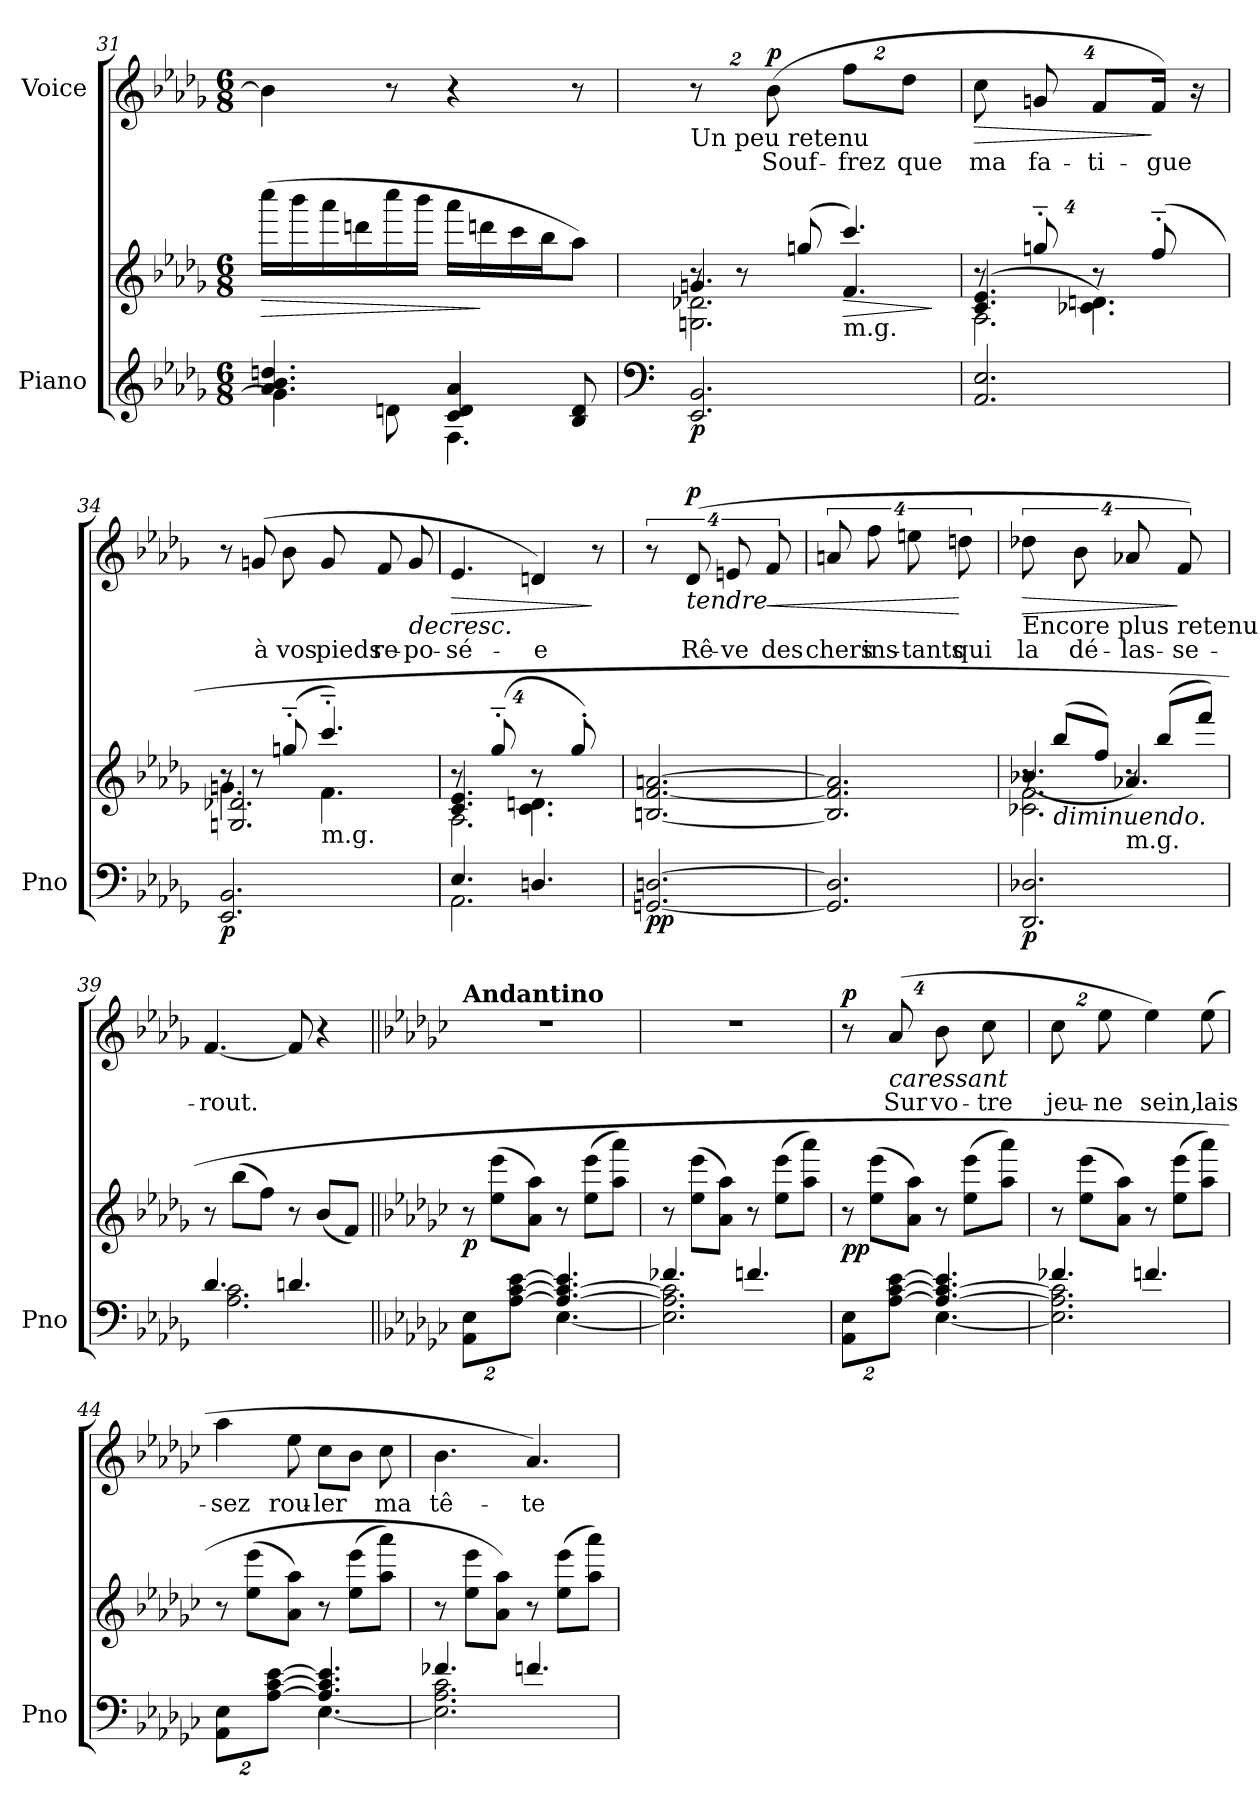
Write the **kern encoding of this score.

**kern	**kern	**dynam	**kern	**text	**dynam
*part2	*part2	*part2	*part1	*part1	*part1
*staff3	*staff2	*staff2/3	*staff1	*staff1	*staff1
*I"Piano	*	*	*I"Voice	*	*
*I'Pno	*	*	*	*	*
!!LO:LB:g=z
*clefG2	*clefG2	*	*clefG2	*	*
*k[b-e-a-d-g-]	*k[b-e-a-d-g-]	*	*k[b-e-a-d-g-]	*	*
*M6/8	*M6/8	*	*M6/8	*	*
=31	=31	=31	=31	=31	=31
*^	*	*	*	*	*
!	!	!	!LO:HP:b	!	!	!
4.a-/ 4.b-/ 4.ddn/	4gn\]	(16cccc\LL	>	4b-\]	.	.
.	.	16bbb-\	.	.	.	.
.	.	16aaa-\	.	.	.	.
.	.	16dddn\	.	.	.	.
.	8dn\	16cccc\	.	8r	.	.
.	.	16bbb-\JJ	.	.	.	.
4c/ 4d/ 4a-/	4.F\	16aaa-\LL	.	4r	.	.
.	.	16dddn\	]	.	.	.
.	.	16ccc\	.	.	.	.
.	.	16bb-\J	.	.	.	.
8B-/ 8d/	.	8aa-\J)	.	8r	.	.
*v	*v	*	*	*	*	*
=32	=32	=32	=32	=32	=32
*clefF4	*	*	*	*	*
*	*^	*	*	*	*
*	*	*^	*	*	*	*
*	*	*	*	*	*Xbrackettup	*	*
!	!	!	!	!	!LO:TX:b:t=Un peu retenu	!	!
!	!	!	!	!LO:DY:b=2	!	!	!
2.EE-/ 2.BB-/	8r	(4.gn/	2.Gn\ 2.d-X\	p	16%3r	.	.
.	8r	.	.	.	.	.	.
!	!	!	!	!	!	!LO:LY:b	!LO:DY:b
.	.	.	.	.	(16%3b-\	Souf-	p
.	(8ggn/	.	.	.	.	.	.
!	!LO:TX:b:t=m.g.	!	!	!	!	!	!
!	!	!	!	!LO:HP:b	!	!LO:LY:b	!
.	4.ccc/)	4.f/	.	>	16%3ff\L	-frez	.
!	!	!	!	!	!	!LO:LY:b	!
.	.	.	.	.	16%3dd-\J	que	.
*	*v	*v	*v	*	*	*	*
.	.	]	.	.	.
!!LO:LB:g=z
=33	=33	=33	=33	=33	=33
*	*Xbrackettup	*	*	*	*
*	*^	*	*	*	*
*	*	*^	*	*	*	*
!	!	!	!	!	!	!LO:LY:b	!LO:HP:b
2.AA-/ 2.E-/	16%3r	(4.c/ 4.e-/	2.A-\	.	16%3cc\	ma	>
!	!	!	!	!	!	!LO:LY:b	!
.	(16%3ggn'~/	.	.	.	16%3gn/	fa-	.
!	!	!	!	!	!	!LO:LY:b	!
.	16%3r	4.c-X\ 4.dn\)	.	.	16%3f/L	-ti-	.
!	!	!	!	!	!	!LO:LY:b	!
.	(16%3ff'~/	.	.	.	32%3f/Jk)	-gue	]
.	.	.	.	.	32%3r	.	.
=34	=34	=34	=34	=34	=34	=34	=34
!	!	!	!	!LO:DY:b=2	!	!	!
2.EE-/ 2.BB-/	8r	4.gn\	2.Gn/ 2.d-X/	p	8r	.	.
!	!	!	!	!	!	!LO:LY:b	!
.	8r	.	.	.	(8gn/	à	.
!	!	!	!	!	!	!LO:LY:b	!
.	(8ggn'~/	.	.	.	8b-\	vos	.
!	!LO:TX:b:t=m.g.	!	!	!	!	!	!
!	!	!	!	!	!	!LO:LY:b	!
.	4.ccc'~/)	4.f\	.	.	8g/	pieds	.
!	!	!	!	!	!	!LO:LY:b	!
.	.	.	.	.	8f/	re-	.
!	!	!	!	!	!	!LO:LY:b	!LO:HP:b
.	.	.	.	.	8g/	-po-	>
=35	=35	=35	=35	=35	=35	=35	=35
*^	*	*	*	*	*	*	*
!	!	!	!	!	!	!	!LO:LY:b	!LO:HP:b
4.E-/	2.AA-\	16%3r	(4.c/ 4.e-/	2.A-\	.	4.e-/	-sé-	>
.	.	(16%3gg-'~/	.	.	.	.	.	.
!	!	!	!	!	!	!	!LO:LY:b	!
4.Dn/	.	16%3r	(4.c\ 4.dn\	.	.	4dn/)	-e	.
.	.	16%3gg-'/)	.	.	.	.	.	.
.	.	.	.	.	.	8r	.	] ]
*v	*v	*	*	*	*	*	*	*
*	*v	*v	*v	*	*	*	*
=36	=36	=36	=36	=36	=36
*	*	*	*brackettup	*	*
!	!	!LO:DY:b=2	!	!	!
[2.GGn/ [2.Dn/	[2.Bn/ [2.f/ [2.an/	pp	16%3r	.	.
!	!	!	!LO:TX:b:i:t=tendre	!	!
!	!	!	!	!LO:LY:b	!LO:DY:b
.	.	.	(16%3d-/	Rê-	p
!	!	!	!	!LO:LY:b	!
.	.	.	16%3en/	-ve	.
!	!	!	!	!LO:LY:b	!LO:HP:b
.	.	.	16%3f/	des	<
=37	=37	=37	=37	=37	=37
!	!	!	!	!LO:LY:b	!
2.GG/] 2.D/]	2.B/] 2.f/] 2.a/]	.	16%3an/	chers	.
!	!	!	!	!LO:LY:b	!
.	.	.	16%3ff\	ins-	.
!	!	!	!	!LO:LY:b	!
.	.	.	16%3een\	-tants	.
!	!	!	!	!LO:LY:b	!
.	.	.	16%3ddn\	qui	[
!!LO:PB:g=z
=38	=38	=38	=38	=38	=38
*	*^	*	*	*	*
*	*	*^	*	*	*	*
!	!	!	!	!	!LO:TX:b:t=Encore plus retenu	!	!
!	!	!	!	!LO:DY:b=2	!	!LO:LY:b	!LO:HP:b
2.DD-/ 2.D-X/	8r	(4.b-X/	2.c-X\ 2.f\	p	16%3dd-X\	la	>
!	!LO:TX:b:i:t=diminuendo.	!	!	!	!	!	!
.	(8bb-/L	.	.	.	.	.	.
!	!	!	!	!	!	!LO:LY:b	!
.	.	.	.	.	16%3b-\	dé-	.
.	8ff/J)	.	.	.	.	.	.
!	!LO:TX:b:t=m.g.	!	!	!	!	!	!
!	!	!	!	!	!	!LO:LY:b	!
.	8r	4.a-X/)	.	.	16%3a-X/	-las-	.
.	(8bb-/L	.	.	.	.	.	.
!	!	!	!	!	!	!LO:LY:b	!
.	.	.	.	.	16%3f/)	-se-	]
.	8fff/J)	.	.	.	.	.	.
*	*v	*v	*v	*	*	*	*
=39	=39	=39	=39	=39	=39
*^	*	*	*	*	*
!	!	!	!	!	!LO:LY:b	!
4.d-/	2.A-\ 2.c\	8r	.	[4.f/	-rout.	.
.	.	(8bb-\L	.	.	.	.
.	.	8ff\J)	.	.	.	.
4.dn/	.	8r	.	8f/]	.	.
.	.	(8b-/L	.	4r	.	.
.	.	8f/J)	.	.	.	.
=40||	=40||	=40||	=40||	=40||	=40||	=40||
*k[b-e-a-d-g-c-]	*	*k[b-e-a-d-g-c-]	*	*k[b-e-a-d-g-c-]	*	*
*Xbrackettup	*	*	*	*	*	*
!	!	!	!	!LO:TX:a:B:t=Andantino	!	!
!	!	!	!LO:DY:b	!	!	!
16%3AA-\ 16%3E-\L	4.ryy	8r	p	2.r	.	.
.	.	(8ee-\ 8eee-\L	.	.	.	.
[16%3A-\ [16%3c-\ [16%3e-\J	.	.	.	.	.	.
.	.	8a-\ 8aa-\J)	.	.	.	.
4.A-/_ 4.c-/_ 4.e-/]	[4.E-\	8r	.	.	.	.
.	.	(8ee-\ 8eee-\L	.	.	.	.
.	.	8aa-\ 8aaa-\J)	.	.	.	.
=41	=41	=41	=41	=41	=41	=41
4.f-X/	2.E-\] 2.A-\] 2.c-\]	8r	.	2.r	.	.
.	.	(8ee-\ 8eee-\L	.	.	.	.
.	.	8a-\ 8aa-\J)	.	.	.	.
4.fn/	.	8r	.	.	.	.
.	.	(8ee-\ 8eee-\L	.	.	.	.
.	.	8aa-\ 8aaa-\J)	.	.	.	.
!!LO:LB:g=z
=42	=42	=42	=42	=42	=42	=42
*	*	*	*	*Xbrackettup	*	*
!	!	!	!LO:DY:b	!	!	!LO:DY:b
16%3AA-\ 16%3E-\L	4.ryy	8r	pp	16%3r	.	p
.	.	(8ee-\ 8eee-\L	.	.	.	.
!	!	!	!	!LO:TX:b:i:t=caressant	!	!
!	!	!	!	!	!LO:LY:b	!
[16%3A-\ [16%3c-\ [16%3e-\J	.	.	.	(16%3a-/	Sur	.
.	.	8a-\ 8aa-\J)	.	.	.	.
!	!	!	!	!	!LO:LY:b	!
4.A-/_ 4.c-/_ 4.e-/]	[4.E-\	8r	.	16%3b-\	vo-	.
.	.	(8ee-\ 8eee-\L	.	.	.	.
!	!	!	!	!	!LO:LY:b	!
.	.	.	.	16%3cc-\	-tre	.
.	.	8aa-\ 8aaa-\J)	.	.	.	.
!!LO:LB:g=z
=43	=43	=43	=43	=43	=43	=43
!	!	!	!	!	!LO:LY:b	!
4.f-X/	2.E-\] 2.A-\] 2.c-\]	8r	.	16%3cc-\	jeu-	.
.	.	(8ee-\ 8eee-\L	.	.	.	.
!	!	!	!	!	!LO:LY:b	!
.	.	.	.	16%3ee-\	-ne	.
.	.	8a-\ 8aa-\J)	.	.	.	.
!	!	!	!	!	!LO:LY:b	!
4.fn/	.	8r	.	4ee-\)	sein,	.
.	.	(8ee-\ 8eee-\L	.	.	.	.
!	!	!	!	!	!LO:LY:b	!
.	.	8aa-\ 8aaa-\J)	.	(8ee-\	lais-	.
=44	=44	=44	=44	=44	=44	=44
!	!	!	!	!	!LO:LY:b	!
16%3AA-\ 16%3E-\L	4.ryy	8r	.	4aa-\	-sez	.
.	.	(8ee-\ 8eee-\L	.	.	.	.
[16%3A-\ [16%3c-\ [16%3e-\J	.	.	.	.	.	.
!	!	!	!	!	!LO:LY:b	!
.	.	8a-\ 8aa-\J)	.	8ee-\	rou-	.
!	!	!	!	!	!LO:LY:b	!
4.A-/] 4.c-/] 4.e-/]	[4.E-\	8r	.	8cc-\L	-ler	.
.	.	(8ee-\ 8eee-\L	.	8b-\J	.	.
!	!	!	!	!	!LO:LY:b	!
.	.	8aa-\ 8aaa-\J)	.	8cc-\	ma	.
=45	=45	=45	=45	=45	=45	=45
!	!	!	!	!	!LO:LY:b	!
4.f-X/	2.E-\] 2.A-\ 2.c-\)	8r	.	4.b-\	tê-	.
.	.	8ee-\ 8eee-\L	.	.	.	.
.	.	8a-\ 8aa-\J)	.	.	.	.
!	!	!	!	!	!LO:LY:b	!
4.fn/	.	8r	.	4.a-/)	-te	.
.	.	(8ee-\ 8eee-\L	.	.	.	.
.	.	8aa-\ 8aaa-\J)	.	.	.	.
*v	*v	*	*	*	*	*
=	=	=	=	=	=
*-	*-	*-	*-	*-	*-
